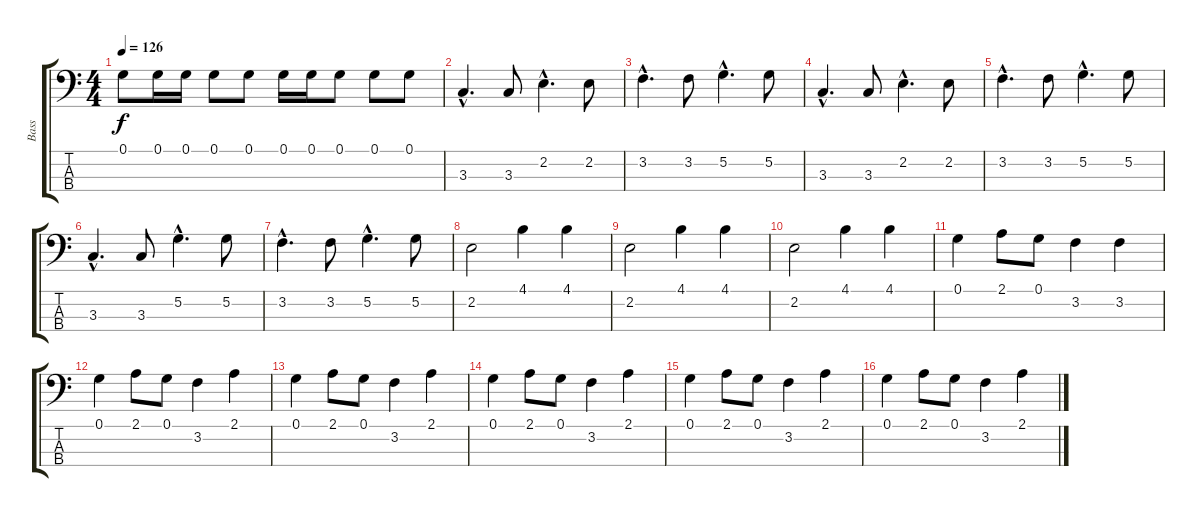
\track ("Bass" "Bass") {instrument electricbassfinger}
\staff {score tabs}
\tuning (G2 D2 A1 E1) {hide}
\ts (4 4)
\tempo 126
\clef f4
\ks c
0.1.8{dy f} 0.1.16 0.1.16 0.1.8 0.1.8 0.1.16 0.1.16 0.1.8 0.1.8 0.1.8 |
3.3{hac}.4{d} 3.3.8 2.2{hac}.4{d} 2.2.8 |
3.2{hac}.4{d} 3.2.8 5.2{hac}.4{d} 5.2.8 |
3.3{hac}.4{d} 3.3.8 2.2{hac}.4{d} 2.2.8 |
3.2{hac}.4{d} 3.2.8 5.2{hac}.4{d} 5.2.8 |
3.3{hac}.4{d} 3.3.8 5.2{hac}.4{d} 5.2.8 |
3.2{hac}.4{d} 3.2.8 5.2{hac}.4{d} 5.2.8 |
2.2.2 4.1.4 4.1.4 |
2.2.2 4.1.4 4.1.4 |
2.2.2 4.1.4 4.1.4 |
0.1.4 2.1.8 0.1.8 3.2.4 3.2.4 |
0.1.4 2.1.8 0.1.8 3.2.4 2.1.4 |
0.1.4 2.1.8 0.1.8 3.2.4 2.1.4 |
0.1.4 2.1.8 0.1.8 3.2.4 2.1.4 |
0.1.4 2.1.8 0.1.8 3.2.4 2.1.4 |
0.1.4 2.1.8 0.1.8 3.2.4 2.1.4
